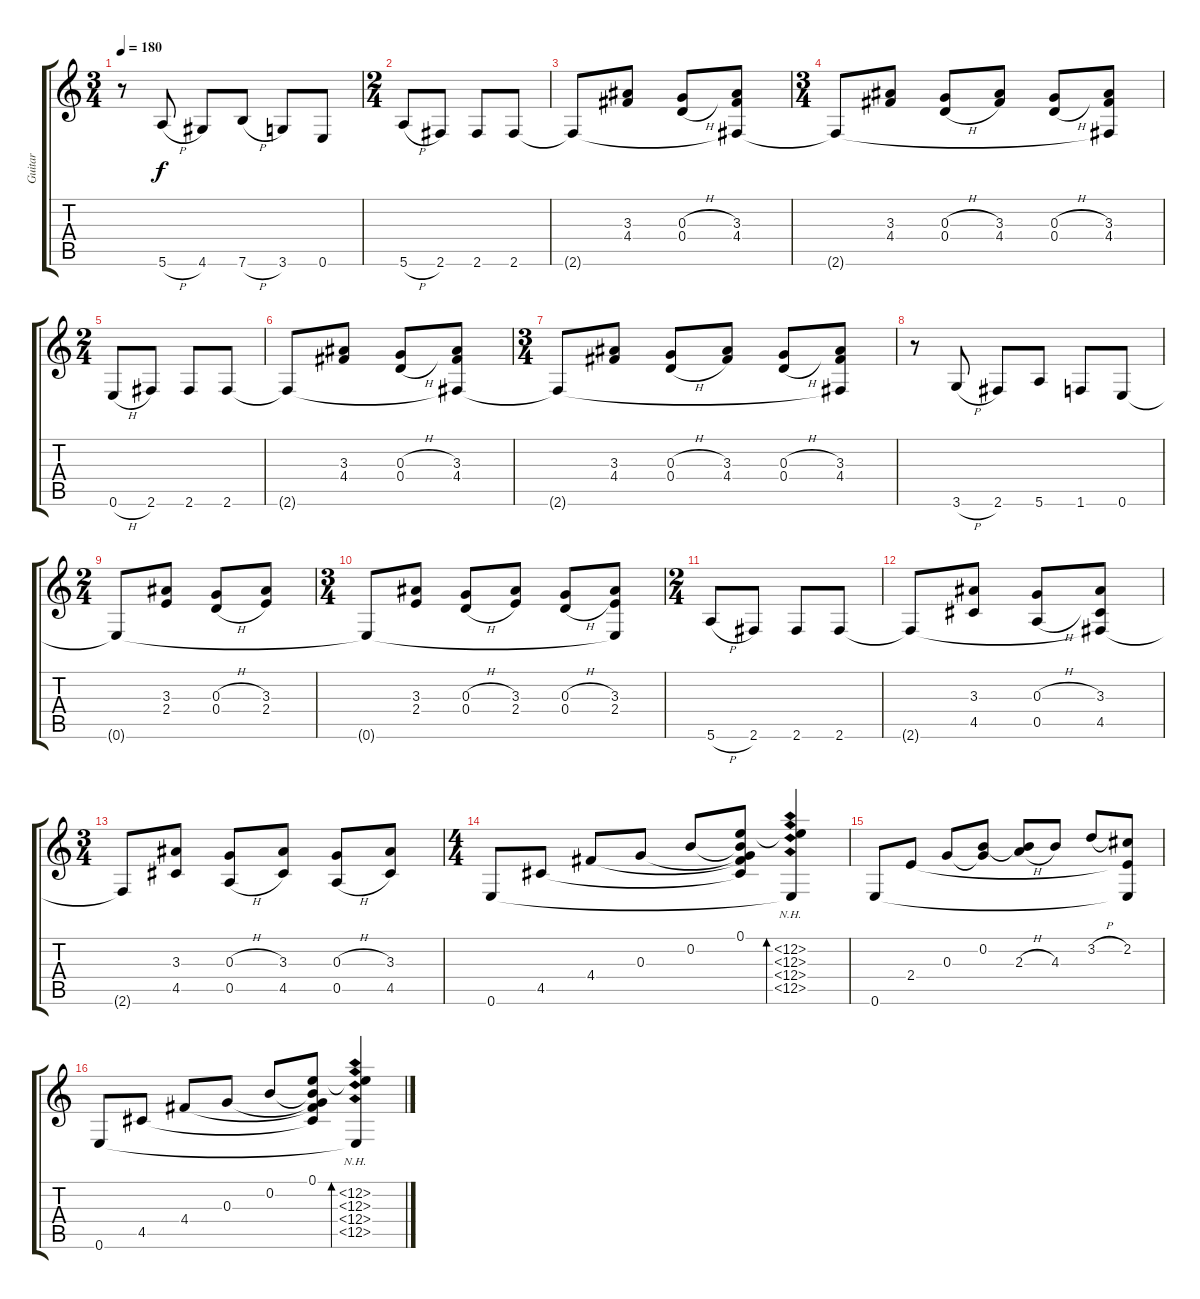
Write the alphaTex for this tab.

\track ("Guitar" "Guitar") {instrument acousticguitarnylon}
\staff {score tabs}
\tuning (E4 B3 G3 D3 A2 E2) {hide}
\ts (3 4)
\tempo 180
\clef g2
\ks c
r.8{dy f} 5.6{h}.8 4.6.8 7.6{h}.8 3.6.8 0.6.8 |
\ts (2 4)
5.6{h}.8 2.6.8 2.6.8 2.6.8 |
2.6{t}.8 (3.3 4.4).8 (0.3{h} 0.4{h}).8 (3.3 4.4 2.6{t}).8 |
\ts (3 4)
2.6{t}.8 (3.3 4.4).8 (0.3{h} 0.4{h}).8 (3.3 4.4).8 (0.3{h} 0.4{h}).8 (3.3 4.4 2.6{t}).8 |
\ts (2 4)
0.6{h}.8 2.6.8 2.6.8 2.6.8 |
2.6{t}.8 (3.3 4.4).8 (0.3{h} 0.4{h}).8 (3.3 4.4 2.6{t}).8 |
\ts (3 4)
2.6{t}.8 (3.3 4.4).8 (0.3{h} 0.4{h}).8 (3.3 4.4).8 (0.3{h} 0.4{h}).8 (3.3 4.4 2.6{t}).8 |
r.8 3.6{h}.8 2.6.8 5.6.8 1.6.8 0.6.8 |
\ts (2 4)
0.6{t}.8 (3.3 2.4).8 (0.3{h} 0.4{h}).8 (3.3 2.4).8 |
\ts (3 4)
0.6{t}.8 (3.3 2.4).8 (0.3{h} 0.4{h}).8 (3.3 2.4).8 (0.3{h} 0.4{h}).8 (3.3 2.4 0.6{t}).8 |
\ts (2 4)
5.6{h}.8 2.6.8 2.6.8 2.6.8 |
2.6{t}.8 (3.3 4.5).8 (0.3{h} 0.5{h}).8 (3.3 4.5 2.6{t}).8 |
\ts (3 4)
2.6{t}.8 (3.3 4.5).8 (0.3{h} 0.5{h}).8 (3.3 4.5).8 (0.3{h} 0.5{h}).8 (3.3 4.5).8 |
\ts (4 4)
0.6.8 4.5.8 4.4.8 0.3.8 0.2.8 (0.1 0.2{t} 0.3{t} 4.4{t} 4.5{t}).8 (0.1{t} 12.2{nh} 12.3{nh} 12.4{nh} 12.5{nh} 0.6{t}).4{bd 480} |
0.6.8 2.4.8 0.3.8 (0.2 0.3{t}).8 (0.2{t} 2.3{h}).8 4.3.8 3.2{h}.8 (2.2 2.4{t} 0.6{t}).8 |
0.6.8 4.5.8 4.4.8 0.3.8 0.2.8 (0.1 0.2{t} 0.3{t} 4.4{t} 4.5{t}).8 (0.1{t} 12.2{nh} 12.3{nh} 12.4{nh} 12.5{nh} 0.6{t}).4{bd 480}
